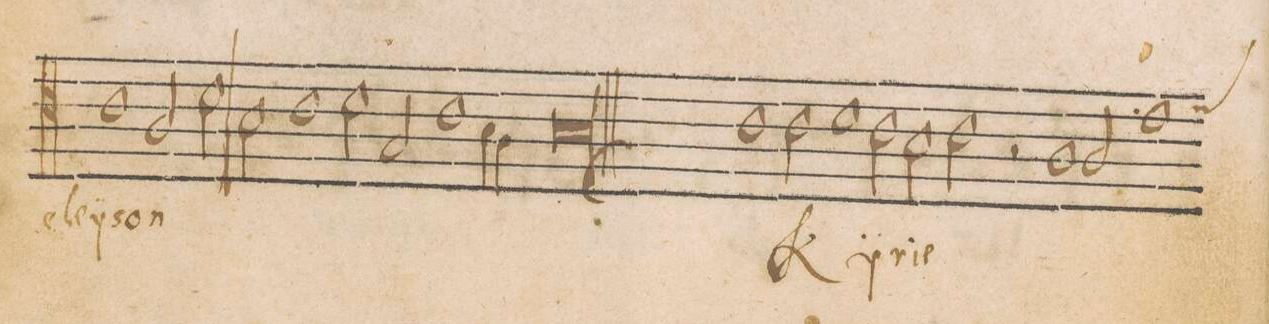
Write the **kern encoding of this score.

**kern	**text
*I"ALTVS	*
*clefC4	*
*k[]	*
*met(C|)	*
*M2/1	*
1c	e-
=22-	=22-
2A/	-leÿ-
2d\	-son
2B\	.
1c\	.
=23-	=23-
2d\	.
2G/	.
1c\	.
=24-	=24-
4B\	.
4A\	.
1B	.
=25||-	=25||-
1c	Kÿ-
2c\	-ri-
1d\	.
=26-	=26-
2c\	.
2B\	-e
2c\	.
=27-	=27-
2r	.
1A	.
2A/	.
=28-	=28-
*custos:f	*
1e	.
*-	*-
